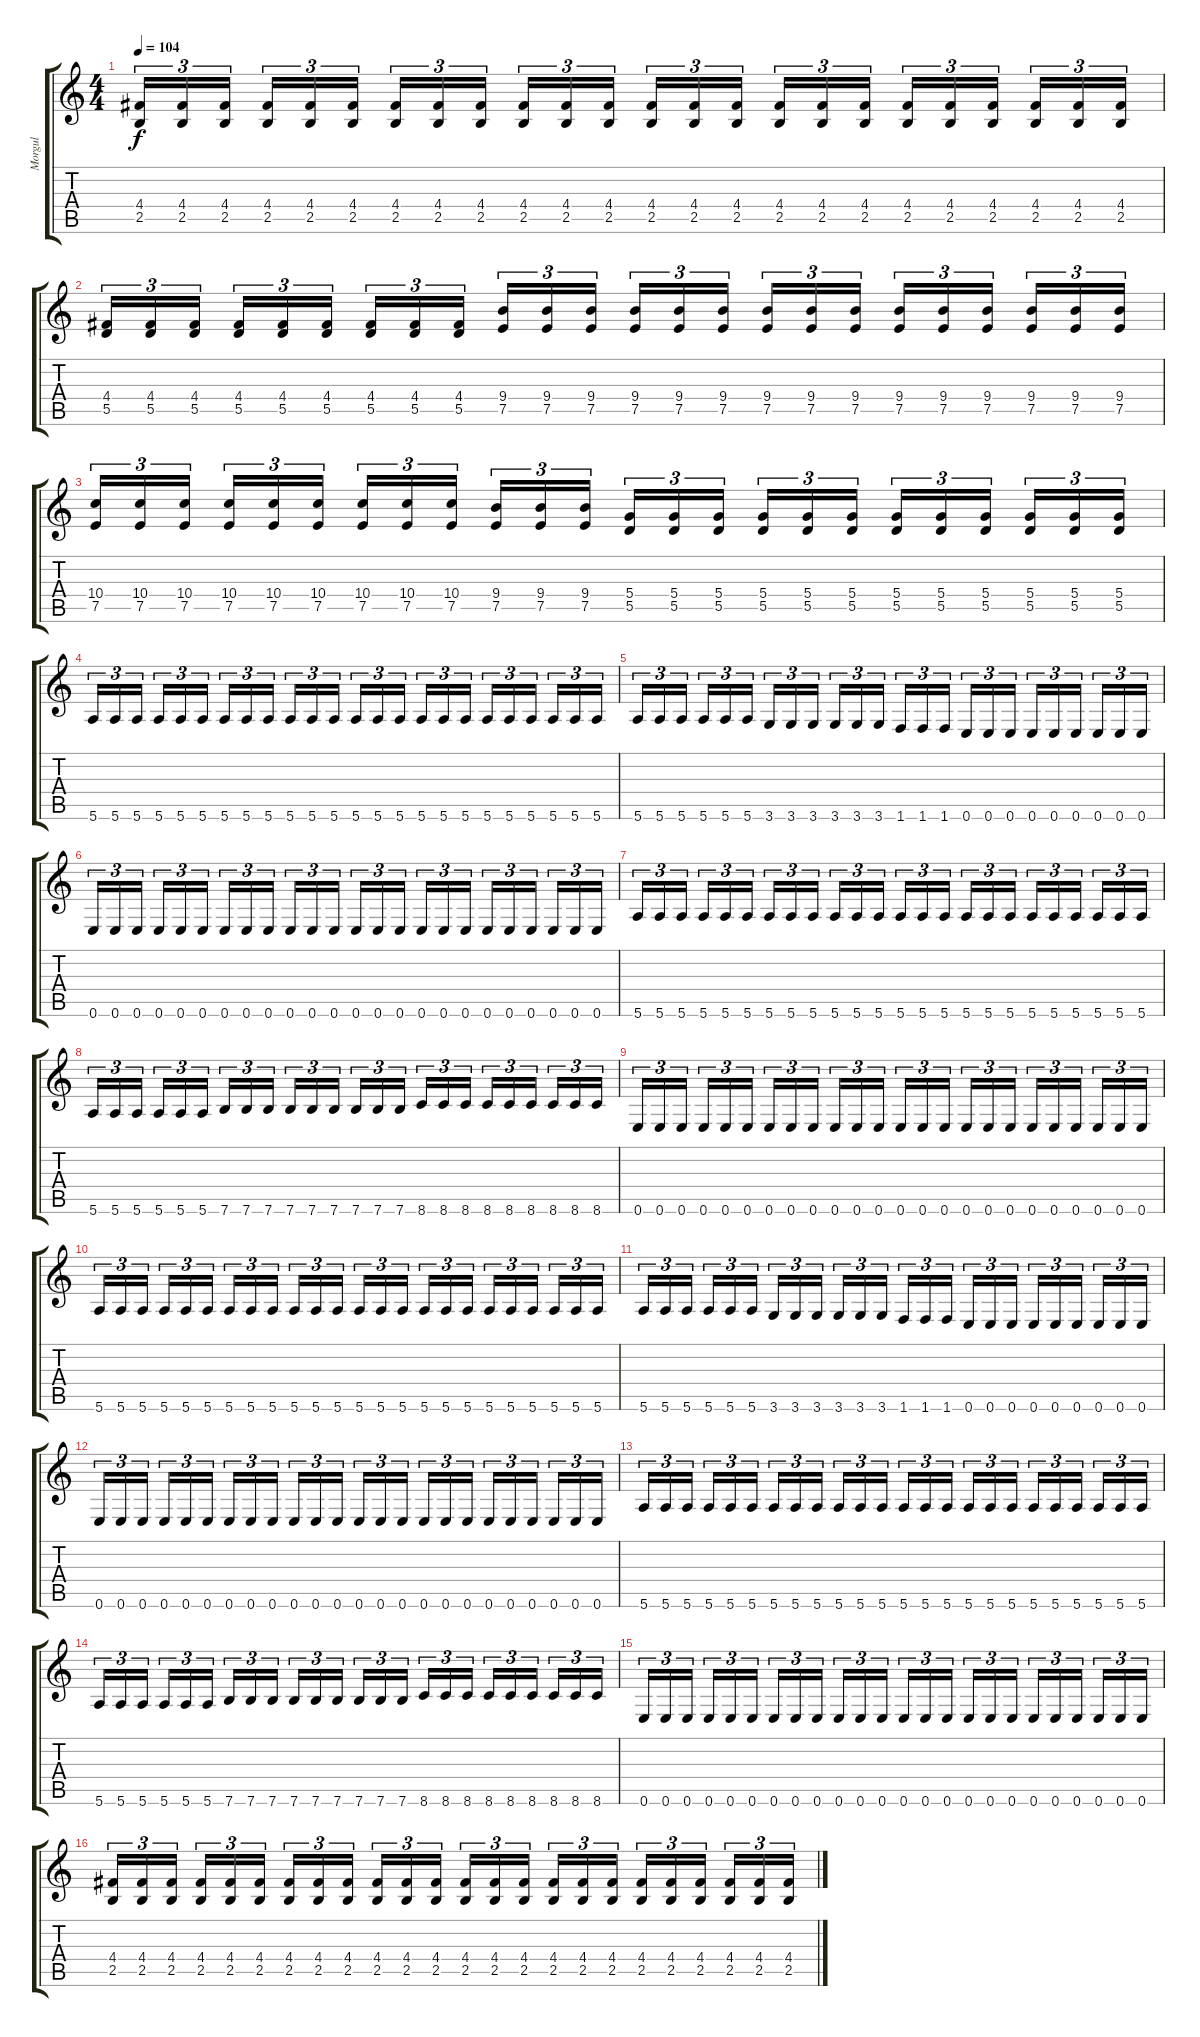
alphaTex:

\track ("Morgul" "Morgul") {instrument distortionguitar}
\staff {score tabs}
\tuning (E4 B3 G3 D3 A2 E2) {hide}
\ts (4 4)
\tempo 104
\clef g2
\ks c
(4.4 2.5).16{tu (3 2) dy f} (4.4 2.5).16{tu (3 2)} (4.4 2.5).16{tu (3 2)} (4.4 2.5).16{tu (3 2)} (4.4 2.5).16{tu (3 2)} (4.4 2.5).16{tu (3 2)} (4.4 2.5).16{tu (3 2)} (4.4 2.5).16{tu (3 2)} (4.4 2.5).16{tu (3 2)} (4.4 2.5).16{tu (3 2)} (4.4 2.5).16{tu (3 2)} (4.4 2.5).16{tu (3 2)} (4.4 2.5).16{tu (3 2)} (4.4 2.5).16{tu (3 2)} (4.4 2.5).16{tu (3 2)} (4.4 2.5).16{tu (3 2)} (4.4 2.5).16{tu (3 2)} (4.4 2.5).16{tu (3 2)} (4.4 2.5).16{tu (3 2)} (4.4 2.5).16{tu (3 2)} (4.4 2.5).16{tu (3 2)} (4.4 2.5).16{tu (3 2)} (4.4 2.5).16{tu (3 2)} (4.4 2.5).16{tu (3 2)} |
(4.4 5.5).16{tu (3 2)} (4.4 5.5).16{tu (3 2)} (4.4 5.5).16{tu (3 2)} (4.4 5.5).16{tu (3 2)} (4.4 5.5).16{tu (3 2)} (4.4 5.5).16{tu (3 2)} (4.4 5.5).16{tu (3 2)} (4.4 5.5).16{tu (3 2)} (4.4 5.5).16{tu (3 2)} (9.4 7.5).16{tu (3 2)} (9.4 7.5).16{tu (3 2)} (9.4 7.5).16{tu (3 2)} (9.4 7.5).16{tu (3 2)} (9.4 7.5).16{tu (3 2)} (9.4 7.5).16{tu (3 2)} (9.4 7.5).16{tu (3 2)} (9.4 7.5).16{tu (3 2)} (9.4 7.5).16{tu (3 2)} (9.4 7.5).16{tu (3 2)} (9.4 7.5).16{tu (3 2)} (9.4 7.5).16{tu (3 2)} (9.4 7.5).16{tu (3 2)} (9.4 7.5).16{tu (3 2)} (9.4 7.5).16{tu (3 2)} |
(10.4 7.5).16{tu (3 2)} (10.4 7.5).16{tu (3 2)} (10.4 7.5).16{tu (3 2)} (10.4 7.5).16{tu (3 2)} (10.4 7.5).16{tu (3 2)} (10.4 7.5).16{tu (3 2)} (10.4 7.5).16{tu (3 2)} (10.4 7.5).16{tu (3 2)} (10.4 7.5).16{tu (3 2)} (9.4 7.5).16{tu (3 2)} (9.4 7.5).16{tu (3 2)} (9.4 7.5).16{tu (3 2)} (5.4 5.5).16{tu (3 2)} (5.4 5.5).16{tu (3 2)} (5.4 5.5).16{tu (3 2)} (5.4 5.5).16{tu (3 2)} (5.4 5.5).16{tu (3 2)} (5.4 5.5).16{tu (3 2)} (5.4 5.5).16{tu (3 2)} (5.4 5.5).16{tu (3 2)} (5.4 5.5).16{tu (3 2)} (5.4 5.5).16{tu (3 2)} (5.4 5.5).16{tu (3 2)} (5.4 5.5).16{tu (3 2)} |
5.6.16{tu (3 2)} 5.6.16{tu (3 2)} 5.6.16{tu (3 2)} 5.6.16{tu (3 2)} 5.6.16{tu (3 2)} 5.6.16{tu (3 2)} 5.6.16{tu (3 2)} 5.6.16{tu (3 2)} 5.6.16{tu (3 2)} 5.6.16{tu (3 2)} 5.6.16{tu (3 2)} 5.6.16{tu (3 2)} 5.6.16{tu (3 2)} 5.6.16{tu (3 2)} 5.6.16{tu (3 2)} 5.6.16{tu (3 2)} 5.6.16{tu (3 2)} 5.6.16{tu (3 2)} 5.6.16{tu (3 2)} 5.6.16{tu (3 2)} 5.6.16{tu (3 2)} 5.6.16{tu (3 2)} 5.6.16{tu (3 2)} 5.6.16{tu (3 2)} |
5.6.16{tu (3 2)} 5.6.16{tu (3 2)} 5.6.16{tu (3 2)} 5.6.16{tu (3 2)} 5.6.16{tu (3 2)} 5.6.16{tu (3 2)} 3.6.16{tu (3 2)} 3.6.16{tu (3 2)} 3.6.16{tu (3 2)} 3.6.16{tu (3 2)} 3.6.16{tu (3 2)} 3.6.16{tu (3 2)} 1.6.16{tu (3 2)} 1.6.16{tu (3 2)} 1.6.16{tu (3 2)} 0.6.16{tu (3 2)} 0.6.16{tu (3 2)} 0.6.16{tu (3 2)} 0.6.16{tu (3 2)} 0.6.16{tu (3 2)} 0.6.16{tu (3 2)} 0.6.16{tu (3 2)} 0.6.16{tu (3 2)} 0.6.16{tu (3 2)} |
0.6.16{tu (3 2)} 0.6.16{tu (3 2)} 0.6.16{tu (3 2)} 0.6.16{tu (3 2)} 0.6.16{tu (3 2)} 0.6.16{tu (3 2)} 0.6.16{tu (3 2)} 0.6.16{tu (3 2)} 0.6.16{tu (3 2)} 0.6.16{tu (3 2)} 0.6.16{tu (3 2)} 0.6.16{tu (3 2)} 0.6.16{tu (3 2)} 0.6.16{tu (3 2)} 0.6.16{tu (3 2)} 0.6.16{tu (3 2)} 0.6.16{tu (3 2)} 0.6.16{tu (3 2)} 0.6.16{tu (3 2)} 0.6.16{tu (3 2)} 0.6.16{tu (3 2)} 0.6.16{tu (3 2)} 0.6.16{tu (3 2)} 0.6.16{tu (3 2)} |
5.6.16{tu (3 2)} 5.6.16{tu (3 2)} 5.6.16{tu (3 2)} 5.6.16{tu (3 2)} 5.6.16{tu (3 2)} 5.6.16{tu (3 2)} 5.6.16{tu (3 2)} 5.6.16{tu (3 2)} 5.6.16{tu (3 2)} 5.6.16{tu (3 2)} 5.6.16{tu (3 2)} 5.6.16{tu (3 2)} 5.6.16{tu (3 2)} 5.6.16{tu (3 2)} 5.6.16{tu (3 2)} 5.6.16{tu (3 2)} 5.6.16{tu (3 2)} 5.6.16{tu (3 2)} 5.6.16{tu (3 2)} 5.6.16{tu (3 2)} 5.6.16{tu (3 2)} 5.6.16{tu (3 2)} 5.6.16{tu (3 2)} 5.6.16{tu (3 2)} |
5.6.16{tu (3 2)} 5.6.16{tu (3 2)} 5.6.16{tu (3 2)} 5.6.16{tu (3 2)} 5.6.16{tu (3 2)} 5.6.16{tu (3 2)} 7.6.16{tu (3 2)} 7.6.16{tu (3 2)} 7.6.16{tu (3 2)} 7.6.16{tu (3 2)} 7.6.16{tu (3 2)} 7.6.16{tu (3 2)} 7.6.16{tu (3 2)} 7.6.16{tu (3 2)} 7.6.16{tu (3 2)} 8.6.16{tu (3 2)} 8.6.16{tu (3 2)} 8.6.16{tu (3 2)} 8.6.16{tu (3 2)} 8.6.16{tu (3 2)} 8.6.16{tu (3 2)} 8.6.16{tu (3 2)} 8.6.16{tu (3 2)} 8.6.16{tu (3 2)} |
0.6.16{tu (3 2)} 0.6.16{tu (3 2)} 0.6.16{tu (3 2)} 0.6.16{tu (3 2)} 0.6.16{tu (3 2)} 0.6.16{tu (3 2)} 0.6.16{tu (3 2)} 0.6.16{tu (3 2)} 0.6.16{tu (3 2)} 0.6.16{tu (3 2)} 0.6.16{tu (3 2)} 0.6.16{tu (3 2)} 0.6.16{tu (3 2)} 0.6.16{tu (3 2)} 0.6.16{tu (3 2)} 0.6.16{tu (3 2)} 0.6.16{tu (3 2)} 0.6.16{tu (3 2)} 0.6.16{tu (3 2)} 0.6.16{tu (3 2)} 0.6.16{tu (3 2)} 0.6.16{tu (3 2)} 0.6.16{tu (3 2)} 0.6.16{tu (3 2)} |
5.6.16{tu (3 2)} 5.6.16{tu (3 2)} 5.6.16{tu (3 2)} 5.6.16{tu (3 2)} 5.6.16{tu (3 2)} 5.6.16{tu (3 2)} 5.6.16{tu (3 2)} 5.6.16{tu (3 2)} 5.6.16{tu (3 2)} 5.6.16{tu (3 2)} 5.6.16{tu (3 2)} 5.6.16{tu (3 2)} 5.6.16{tu (3 2)} 5.6.16{tu (3 2)} 5.6.16{tu (3 2)} 5.6.16{tu (3 2)} 5.6.16{tu (3 2)} 5.6.16{tu (3 2)} 5.6.16{tu (3 2)} 5.6.16{tu (3 2)} 5.6.16{tu (3 2)} 5.6.16{tu (3 2)} 5.6.16{tu (3 2)} 5.6.16{tu (3 2)} |
5.6.16{tu (3 2)} 5.6.16{tu (3 2)} 5.6.16{tu (3 2)} 5.6.16{tu (3 2)} 5.6.16{tu (3 2)} 5.6.16{tu (3 2)} 3.6.16{tu (3 2)} 3.6.16{tu (3 2)} 3.6.16{tu (3 2)} 3.6.16{tu (3 2)} 3.6.16{tu (3 2)} 3.6.16{tu (3 2)} 1.6.16{tu (3 2)} 1.6.16{tu (3 2)} 1.6.16{tu (3 2)} 0.6.16{tu (3 2)} 0.6.16{tu (3 2)} 0.6.16{tu (3 2)} 0.6.16{tu (3 2)} 0.6.16{tu (3 2)} 0.6.16{tu (3 2)} 0.6.16{tu (3 2)} 0.6.16{tu (3 2)} 0.6.16{tu (3 2)} |
0.6.16{tu (3 2)} 0.6.16{tu (3 2)} 0.6.16{tu (3 2)} 0.6.16{tu (3 2)} 0.6.16{tu (3 2)} 0.6.16{tu (3 2)} 0.6.16{tu (3 2)} 0.6.16{tu (3 2)} 0.6.16{tu (3 2)} 0.6.16{tu (3 2)} 0.6.16{tu (3 2)} 0.6.16{tu (3 2)} 0.6.16{tu (3 2)} 0.6.16{tu (3 2)} 0.6.16{tu (3 2)} 0.6.16{tu (3 2)} 0.6.16{tu (3 2)} 0.6.16{tu (3 2)} 0.6.16{tu (3 2)} 0.6.16{tu (3 2)} 0.6.16{tu (3 2)} 0.6.16{tu (3 2)} 0.6.16{tu (3 2)} 0.6.16{tu (3 2)} |
5.6.16{tu (3 2)} 5.6.16{tu (3 2)} 5.6.16{tu (3 2)} 5.6.16{tu (3 2)} 5.6.16{tu (3 2)} 5.6.16{tu (3 2)} 5.6.16{tu (3 2)} 5.6.16{tu (3 2)} 5.6.16{tu (3 2)} 5.6.16{tu (3 2)} 5.6.16{tu (3 2)} 5.6.16{tu (3 2)} 5.6.16{tu (3 2)} 5.6.16{tu (3 2)} 5.6.16{tu (3 2)} 5.6.16{tu (3 2)} 5.6.16{tu (3 2)} 5.6.16{tu (3 2)} 5.6.16{tu (3 2)} 5.6.16{tu (3 2)} 5.6.16{tu (3 2)} 5.6.16{tu (3 2)} 5.6.16{tu (3 2)} 5.6.16{tu (3 2)} |
5.6.16{tu (3 2)} 5.6.16{tu (3 2)} 5.6.16{tu (3 2)} 5.6.16{tu (3 2)} 5.6.16{tu (3 2)} 5.6.16{tu (3 2)} 7.6.16{tu (3 2)} 7.6.16{tu (3 2)} 7.6.16{tu (3 2)} 7.6.16{tu (3 2)} 7.6.16{tu (3 2)} 7.6.16{tu (3 2)} 7.6.16{tu (3 2)} 7.6.16{tu (3 2)} 7.6.16{tu (3 2)} 8.6.16{tu (3 2)} 8.6.16{tu (3 2)} 8.6.16{tu (3 2)} 8.6.16{tu (3 2)} 8.6.16{tu (3 2)} 8.6.16{tu (3 2)} 8.6.16{tu (3 2)} 8.6.16{tu (3 2)} 8.6.16{tu (3 2)} |
0.6.16{tu (3 2)} 0.6.16{tu (3 2)} 0.6.16{tu (3 2)} 0.6.16{tu (3 2)} 0.6.16{tu (3 2)} 0.6.16{tu (3 2)} 0.6.16{tu (3 2)} 0.6.16{tu (3 2)} 0.6.16{tu (3 2)} 0.6.16{tu (3 2)} 0.6.16{tu (3 2)} 0.6.16{tu (3 2)} 0.6.16{tu (3 2)} 0.6.16{tu (3 2)} 0.6.16{tu (3 2)} 0.6.16{tu (3 2)} 0.6.16{tu (3 2)} 0.6.16{tu (3 2)} 0.6.16{tu (3 2)} 0.6.16{tu (3 2)} 0.6.16{tu (3 2)} 0.6.16{tu (3 2)} 0.6.16{tu (3 2)} 0.6.16{tu (3 2)} |
(4.4 2.5).16{tu (3 2)} (4.4 2.5).16{tu (3 2)} (4.4 2.5).16{tu (3 2)} (4.4 2.5).16{tu (3 2)} (4.4 2.5).16{tu (3 2)} (4.4 2.5).16{tu (3 2)} (4.4 2.5).16{tu (3 2)} (4.4 2.5).16{tu (3 2)} (4.4 2.5).16{tu (3 2)} (4.4 2.5).16{tu (3 2)} (4.4 2.5).16{tu (3 2)} (4.4 2.5).16{tu (3 2)} (4.4 2.5).16{tu (3 2)} (4.4 2.5).16{tu (3 2)} (4.4 2.5).16{tu (3 2)} (4.4 2.5).16{tu (3 2)} (4.4 2.5).16{tu (3 2)} (4.4 2.5).16{tu (3 2)} (4.4 2.5).16{tu (3 2)} (4.4 2.5).16{tu (3 2)} (4.4 2.5).16{tu (3 2)} (4.4 2.5).16{tu (3 2)} (4.4 2.5).16{tu (3 2)} (4.4 2.5).16{tu (3 2)}
